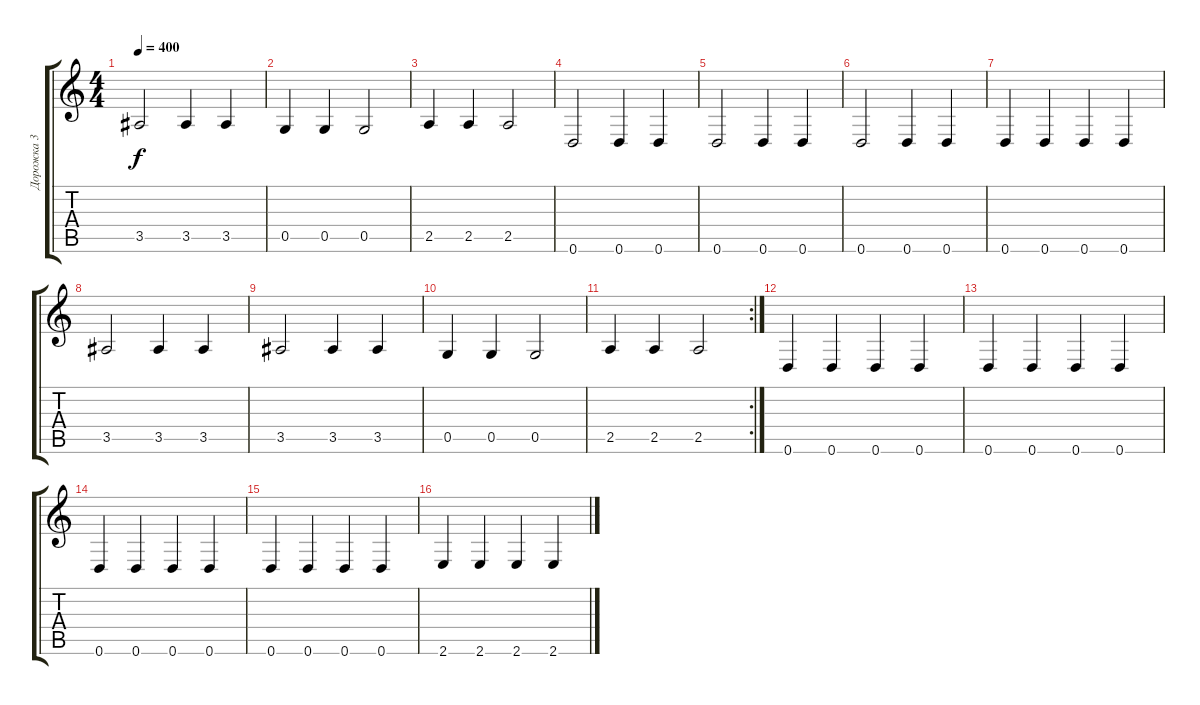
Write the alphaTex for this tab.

\track ("Дорожка 3" "Дорожка 3") {instrument electricbassfinger}
\staff {score tabs}
\tuning (D4 A3 F3 C3 G2 D2) {hide}
\ts (4 4)
\tempo 400
\clef g2
\ks c
3.5.2{dy f} 3.5.4 3.5.4 |
0.5.4 0.5.4 0.5.2 |
2.5.4 2.5.4 2.5.2 |
0.6.2 0.6.4 0.6.4 |
0.6.2 0.6.4 0.6.4 |
0.6.2 0.6.4 0.6.4 |
0.6.4 0.6.4 0.6.4 0.6.4 |
3.5.2 3.5.4 3.5.4 |
3.5.2 3.5.4 3.5.4 |
0.5.4 0.5.4 0.5.2 |
\rc 2
2.5.4 2.5.4 2.5.2 |
0.6.4 0.6.4 0.6.4 0.6.4 |
0.6.4 0.6.4 0.6.4 0.6.4 |
0.6.4 0.6.4 0.6.4 0.6.4 |
0.6.4 0.6.4 0.6.4 0.6.4 |
2.6.4 2.6.4 2.6.4 2.6.4
